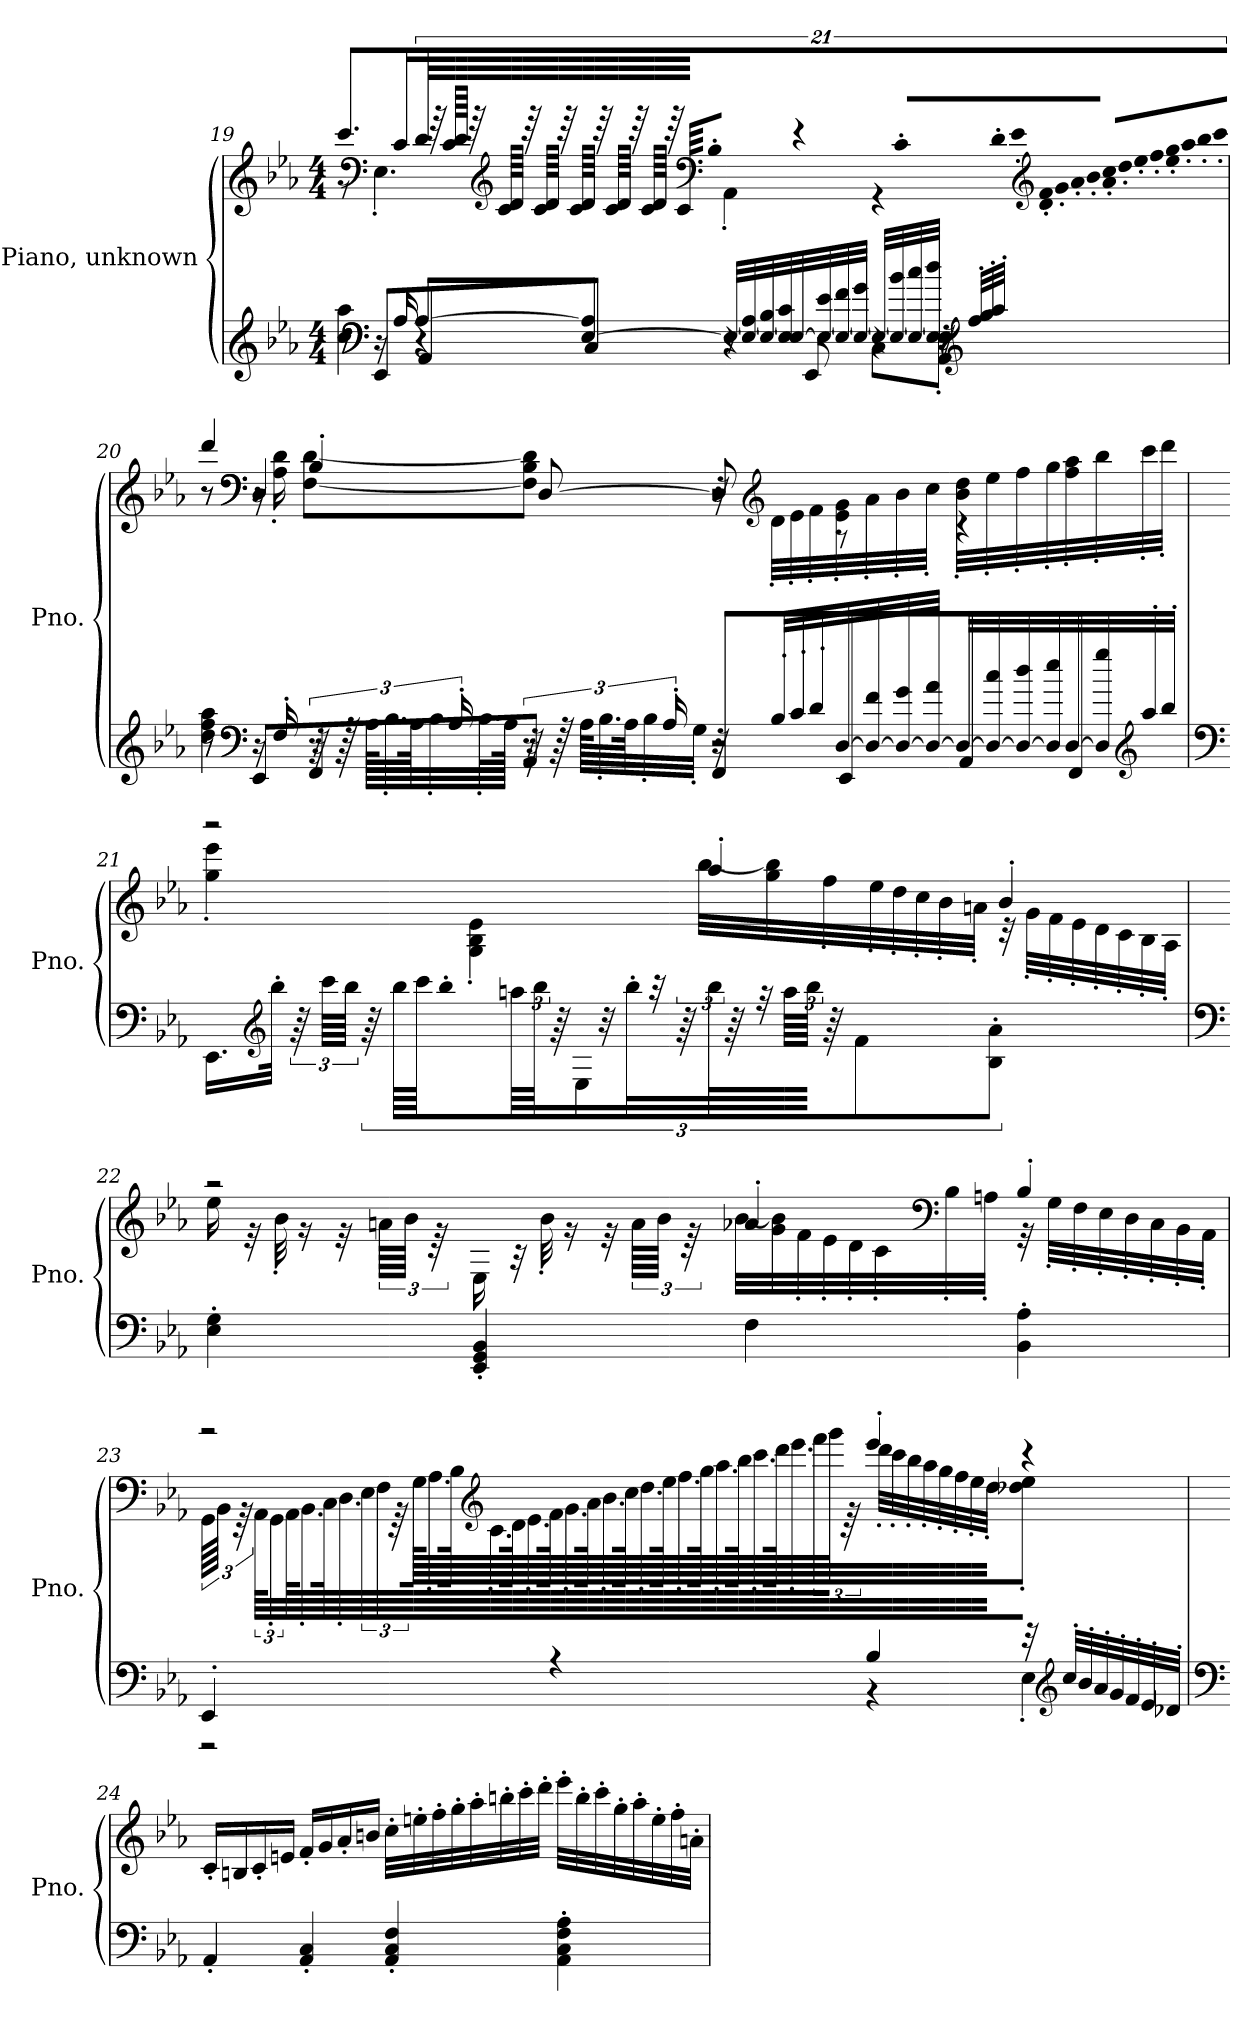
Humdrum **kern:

**kern	**kern
*part1	*part1
*staff2	*staff1
*I"Piano, unknown	*
*I'Pno.	*
!!LO:LB:g=z
*clefG2	*clefG2
*k[b-e-a-]	*k[b-e-a-]
*M4/4	*M4/4
=19	=19
*^	*^
*	*^	*	*
8r	4cc\ 4aa-\	8r	8.ccc/L	8r
*clefF4	*	*	*clefF4	*
16r	.	8EE-/L	.	4.E-'\
16A-/	.	.	16c/L	.
[8A-/L	4r	8AA-/	96d/JJkk	.
.	.	.	96r	.
.	.	.	96c/LLLL	.
.	.	.	96d/JJJJ	.
.	.	.	96r	.
*	*	*	*clefG2	*
.	.	.	96c/LLLL	.
.	.	.	96d/JJJJ	.
.	.	.	96r	.
.	.	.	96c/LLLL	.
.	.	.	96d/JJJJ	.
.	.	.	96r	.
.	.	.	96c/LLLL	.
[8E-/ 8A-/]J	.	8C/J	96d/JJJJ	.
.	.	.	96r	.
.	.	.	96c/LLLL	.
.	.	.	96d/JJJJ	.
.	.	.	96r	.
.	.	.	96c/LLLL	.
.	.	.	96d/JJJJ	.
.	.	.	96r	.
.	.	.	96c/KLLL	.
*	*	*	*clefF4	*
.	.	.	32B-'/JJJ	.
32E-/LLL_	4r	8r	32r	4AA-'\
32E-/_ 32A-/	.	.	32c'/LLL	.
32E-/_ 32B-/	.	.	32d'/	.
32E-/] 32c/	.	.	32e-'/	.
*	*	*	*clefG2	*
[32E-/	.	8EE-/	32d/' 32f/'	.
32E-/_ 32e-/	.	.	32g'/	.
32E-/_ 32f/	.	.	32a-'/	.
32E-/_ 32g/JJJ	.	.	32b-'/JJJ	.
32E-/LLL_	8C\L	4r	32a-/' 32cc/'LLL	4r
32E-/_ 32b-/	.	.	32dd'/	.
32E-/_ 32cc/	.	.	32ee-'/	.
32E-/] 32dd/JJJ	.	.	32ff'/	.
32r	8AA-\' 8E-\'J	.	32ee-/' 32gg/'	.
*clefG2	*	*	*	*
32ff'/LLL	.	.	32aa-'/	.
32gg'/	.	.	32bb-'/	.
32aa-'/JJJ	.	.	32ccc'/JJJ	.
!!LO:LB:g=z
=20	=20	=20	=20	=20
*	*	*	*	*^
8r	4dd\ 4ff\ 4aa-\	8r	4ddd/	8r	8r
*clefF4	*	*	*clefF4	*	*
16r	.	8EE-/L	.	16r	4D/
16F'/	.	.	.	16A-\' 16d\'	.
12r	64r	8FF/	4B-'/	[8F\ [8d\L	.
.	128r	.	.	.	.
.	128A-\KLLLL	.	.	.	.
.	64.B-'\	.	.	.	.
.	128A-\JK	.	.	.	.
.	32B-'\	.	.	.	.
24A-'/	.	.	.	.	.
.	64.B-'\L	.	.	.	.
.	128A-\JJJJk	.	.	.	.
12r	64r	8AA-/J	.	8F\] 8B-\ 8d\]J	[8D/
.	128r	.	.	.	.
.	128A-\KLLLL	.	.	.	.
.	64.B-'\	.	.	.	.
.	128A-\JK	.	.	.	.
.	32B-'\	.	.	.	.
24A-'/	.	.	.	.	.
.	32G'\JJJ	.	.	.	.
32r	2r	8FF/L	2r	32r	8D/]
*	*	*	*clefG2	*	*
32B-'/LLL	.	.	.	32d'\LLL	.
32c'/	.	.	.	32e-'\	.
32d'/	.	.	.	32f'\	.
[32D/	.	8EE-/	.	32e-\' 32g\'	8r
32D/_ 32f/	.	.	.	32a-'\	.
32D/_ 32g/	.	.	.	32b-'\	.
32D/_ 32a-/JJJ	.	.	.	32cc'\JJJ	.
32D/LLL_	.	8AA-/	.	32b-\' 32dd\'LLL	4r
32D/_ 32cc/	.	.	.	32ee-'\	.
32D/_ 32dd/	.	.	.	32ff'\	.
32D/] 32ee-/	.	.	.	32gg'\	.
[32D/	.	8FF/J	.	32ff\' 32aa-\'	.
32D/] 32gg/	.	.	.	32bb-'\	.
*clefG2	*	*	*	*	*
32aa-'/	.	.	.	32ccc'\	.
32bb-'/JJJ	.	.	.	32ddd'\JJJ	.
*v	*v	*v	*	*	*
*	*v	*v	*v
!!LO:LB:g=z
=21	=21
*clefF4	*
*	*^
16.EE-\LL	2r	4gg\' 4eee-\'
*clefG2	*	*
32bb-'\JJk	.	.
96r	.	.
96ccc\LLLL	.	.
96bb-\JJJJ	.	.
96r	.	.
96bb-\LLLL	.	.
96ccc\J	.	.
32bb-'\	.	.
96aan\L	.	.
96bb-\JJJJ	.	.
96r	.	.
16E-/	.	4G\' 4B-\' 4e-\'
32r	.	.
32bb-'\	.	.
32r	.	.
96r	.	.
96bb-\	.	.
96r	.	.
32r	.	.
96aa\LLLL	.	.
96bb-\JJJJ	.	.
96r	.	.
4f/	4aa-'/	[32bb-\LLL
.	.	32gg\ 32bb-\]
.	.	32ff'\
.	.	32ee-'\
.	.	32dd'\
.	.	32cc'\
.	.	32b-'\
.	.	32an'\JJJ
4B-/' 4a-/'	4b-'/	32r
.	.	32g'\LLL
.	.	32f'\
.	.	32e-'\
.	.	32d'\
.	.	32c'\
.	.	32B-'\
.	.	32A-'\JJJ
!!LO:PB:g=z	!!
=22	=22	=22
*clefF4	*	*
4E-\' 4G\'	2r	16ee-\
.	.	32r
.	.	32b-'\
.	.	16r
.	.	32r
.	.	96an\LLLL
.	.	96b-\JJJJ
.	.	96r
4EE-/' 4GG/' 4BB-/'	.	16E-\
.	.	32r
.	.	32b-'\
.	.	16r
.	.	32r
.	.	96a\LLLL
.	.	96b-\JJJJ
.	.	96r
4F\	4a-X'/	[32b-\LLL
.	.	32g\ 32b-\]
.	.	32f'\
.	.	32e-'\
.	.	32d'\
.	.	32c'\
*	*clefF4	*
.	.	32B-'\
.	.	32An'\JJJ
4BB-\' 4A-\'	4B-'/	32r
.	.	32G'\LLL
.	.	32F'\
.	.	32E-'\
.	.	32D'\
.	.	32C'\
.	.	32BB-'\
.	.	32AA-'\JJJ
!!LO:LB:g=z	!!
=23	=23	=23
*^	*	*
4EE-'/	2r	2r	96GG\LLLL
.	.	.	96BB-\JJJJ
.	.	.	96r
.	.	.	96AA-\KLLL
.	.	.	48GG'\
.	.	.	128AA-\KL
.	.	.	64.BB-'\
.	.	.	128C\K
.	.	.	64.D'\
.	.	.	96E-\
.	.	.	96F\JJJJ
.	.	.	96r
.	.	.	128G\KLLLL
.	.	.	64.A-'\
.	.	.	128B-\K
*	*	*clefG2	*
.	.	.	64.c'\
.	.	.	128d\K
.	.	.	64.e-'\
4r	.	.	128f\K
.	.	.	64.g'\
.	.	.	128a-\K
.	.	.	64.b-'\
.	.	.	128cc\K
.	.	.	64.dd'\
.	.	.	128ee-\K
.	.	.	64.ff'\
.	.	.	128gg\K
.	.	.	64.aa-'\
.	.	.	128bb-\K
.	.	.	64.ccc'\
.	.	.	128ddd\K
.	.	.	64.eee-'\
.	.	.	96fff\
.	.	.	96ggg\JJJJ
.	.	.	96r
4B-/	4r	4eee-'/	32ddd'\LLL
.	.	.	32ccc'\
.	.	.	32bb-'\
.	.	.	32aa-'\
.	.	.	32gg'\
.	.	.	32ff'\
.	.	.	32ee-'\
.	.	.	32dd'\JJJ
32r	4E-'\	4r	4dd-X\' 4ee-\'
*clefG2	*	*	*
32cc'/LLL	.	.	.
32b-'/	.	.	.
32a-'/	.	.	.
32g'/	.	.	.
32f'/	.	.	.
32e-'/	.	.	.
32d-X'/JJJ	.	.	.
*v	*v	*	*
*	*v	*v
!!LO:LB:g=z
=24	=24
*clefF4	*
4AA-'/	16c'/LL
.	16Bn/
.	16c'/
.	16en/JJ
4AA-/' 4C/'	16f'/LL
.	16g/
.	16a-'/
.	16bn/JJ
4AA-/' 4C/' 4F/'	32cc'\LLL
.	32een'\
.	32ff'\
.	32gg'\
.	32aa-'\
.	32bbn'\
.	32ccc'\
.	32ddd'\JJJ
4AA-\' 4C\' 4F\' 4A-\'	32eee-'\LLL
.	32bb'\
.	32ccc'\
.	32gg'\
.	32aa-'\
.	32ee'\
.	32ff'\
.	32an'\JJJ
=	=
*-	*-
